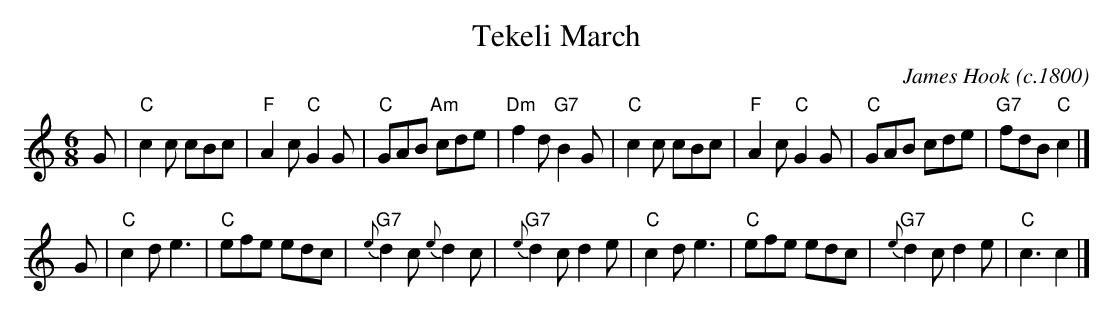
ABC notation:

X:1
T: Tekeli March
C: James Hook (c.1800)
M: 6/8
L: 1/8
K: C
G \
| "C"c2c cBc | "F"A2c "C"G2G | "C"GAB "Am"cde | "Dm"f2d "G7"B2G \
| "C"c2c cBc | "F"A2c "C"G2G | "C"GAB     cde | "G7"fdB  "C"c2 |]
G \
| "C"c2d e3 | "C"efe edc | "G7"{e}d2c {e}d2c | "G7"{e}d2c d2e \
| "C"c2d e3 | "C"efe edc | "G7"{e}d2c    d2e |  "C"c3     c2 |]
